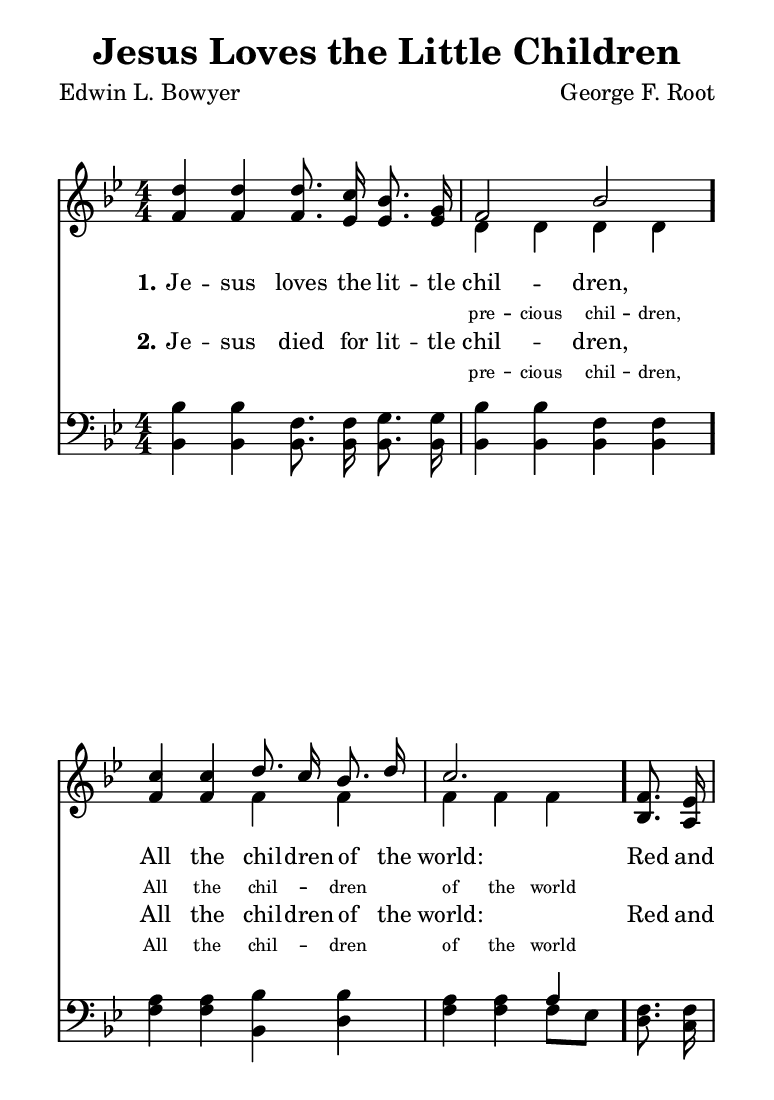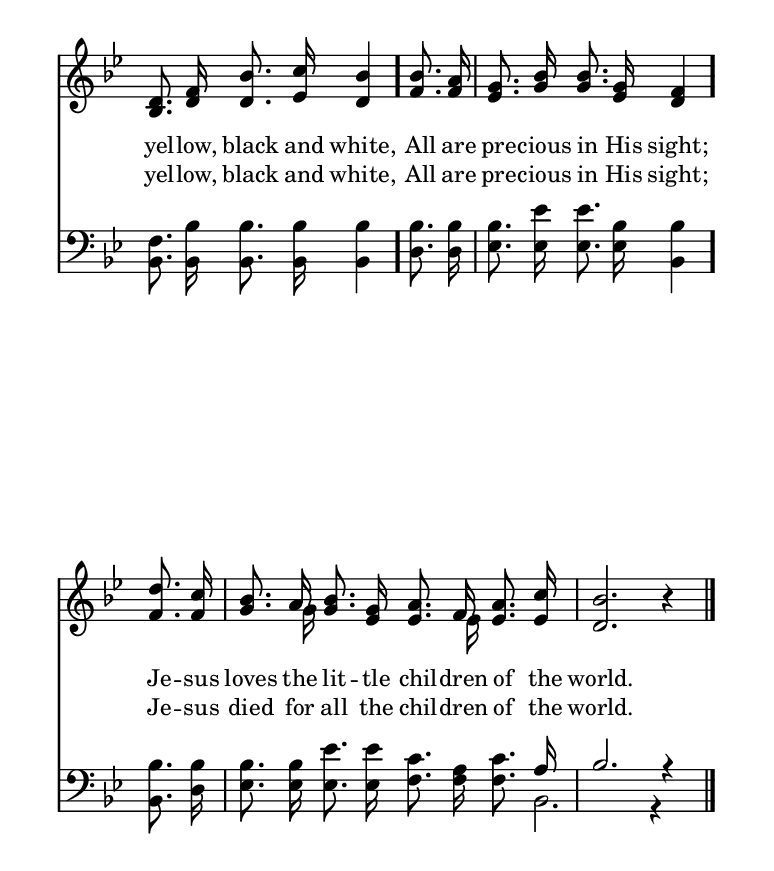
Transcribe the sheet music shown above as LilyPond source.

\include "common/global.ily"
\paper {
  \include "common/paper.ily"
  ragged-last-bottom = ##t
  system-system-spacing.padding = 11
}

\header{
  %children
  hymnnumber = "345"
  title = "Jesus Loves the Little Children"
  tunename = ""
  meter = ""
  poet = "Edwin L. Bowyer"
  composer = "George F. Root"
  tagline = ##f
}

global = {
  \include "common/overrides.ily"
  \override Staff.TimeSignature.style = #'numbered
  \time 4/4
  \override Score.MetronomeMark.transparent = ##t % hide all fermata changes too
  \tempo 4=80
  \key bes \major
  \autoBeamOff
}

patternA = { c4 c c8. c16 c8. c16 | }
patternB = { c8. c16 }

notesSoprano = {
\global
\relative c'' {

  \changePitch \patternA { d d d c bes g } f2 bes |
  \changePitch \patternA { c c d c bes d } c2.
  \changePitch \patternB { f, ees | d f bes c } bes4
  \changePitch \patternB { bes a | g bes bes g } f
  \changePitch \patternB { d' c | bes a bes g a f a c | } bes2. r4

  \bar "|."

}
}

notesAlto = {
\global
\relative e' {

  \changePitch \patternA { f f f ees ees ees | } d4 d d d |
  f4 f f f | f f f
  \changePitch \patternB { bes, a | bes d d ees } d4
  \changePitch \patternB { f f | ees g g ees } d4
  \changePitch \patternB { f f | g g g ees ees ees ees ees | } d2. r4

}
}

notesTenor = {
\global
\relative a {

  \changePitch \patternA { bes bes f f g g | } bes4 bes f f |
  a4 a bes bes | a a a
  \changePitch \patternB { f f | f bes bes bes } bes4
  \changePitch \patternB { bes bes | bes ees ees bes } bes4
  \changePitch \patternB { bes bes | bes bes ees ees c a c a } bes2. r4

}
}

notesBass = {
\global
\relative f, {

  \changePitch \patternA { bes bes bes bes bes bes | } bes4 bes bes bes |
  f'4 f bes, d | f f f8[ ees]
  \changePitch \patternB { d c | bes bes bes bes } bes4
  \changePitch \patternB { d d | ees ees ees ees } bes4
  \changePitch \patternB { bes d | ees ees ees ees f f f } bes,2. r4

}
}

wordsA = \lyricmode {
\set stanza = "1."

Je -- sus loves the lit -- tle chil -- dren, \bar "."
All the chil -- dren of the world: \bar "."
Red and yel -- low, black and white, \bar "."
All are pre -- cious in His sight; \bar "."
Je -- sus loves the lit -- tle chil -- dren of the world. \bar "."

}

underWordsA = \lyricmode {

\override LyricText.font-size = #-2
\repeat unfold 6 { \skip 4 }
pre -- cious chil -- dren,
All the chil -- dren of the world

}

wordsB = \lyricmode {
\set stanza = "2."

Je -- sus died for lit -- tle chil -- dren,
All the chil -- dren of the world:
Red and yel -- low, black and white,
All are pre -- cious in His sight;
Je -- sus died for all the chil -- dren of the world.

}

underWordsB = \lyricmode {

\override LyricText.font-size = #-2
\repeat unfold 6 { \skip 4 }
pre -- cious chil -- dren,
All the chil -- dren of the world

}

\score {
  \context ChoirStaff <<
    \context Staff = upper <<
      \set Staff.autoBeaming = ##f
      \set ChoirStaff.systemStartDelimiter = #'SystemStartBar
      \set ChoirStaff.printPartCombineTexts = ##f
      \partcombine #'(2 . 9) \notesSoprano \notesAlto
      \context NullVoice = sopranos { \voiceOne << \notesSoprano >> }
      \context NullVoice = altos { \voiceTwo << \notesAlto >> }
      \context Lyrics = one   \lyricsto sopranos \wordsA
      \context Lyrics = two   \lyricsto altos    \underWordsA
      \context Lyrics = three \lyricsto sopranos \wordsB
      \context Lyrics = four  \lyricsto altos    \underWordsB
    >>
    \context Staff = men <<
      \set Staff.autoBeaming = ##f
      \clef bass
      \set ChoirStaff.printPartCombineTexts = ##f
      \partcombine #'(2 . 9) \notesTenor \notesBass
      \context NullVoice = tenors { \voiceOne << \notesTenor >> }
      \context NullVoice = basses { \voiceTwo << \notesBass >> }
    >>
  >>
  \layout {
    \include "common/layout.ily"
  }
  \midi{
    \include "common/midi.ily"
  }
}

\version "2.19.49"  % necessary for upgrading to future LilyPond versions.

% vi:set et ts=2 sw=2 ai nocindent syntax=lilypond:
